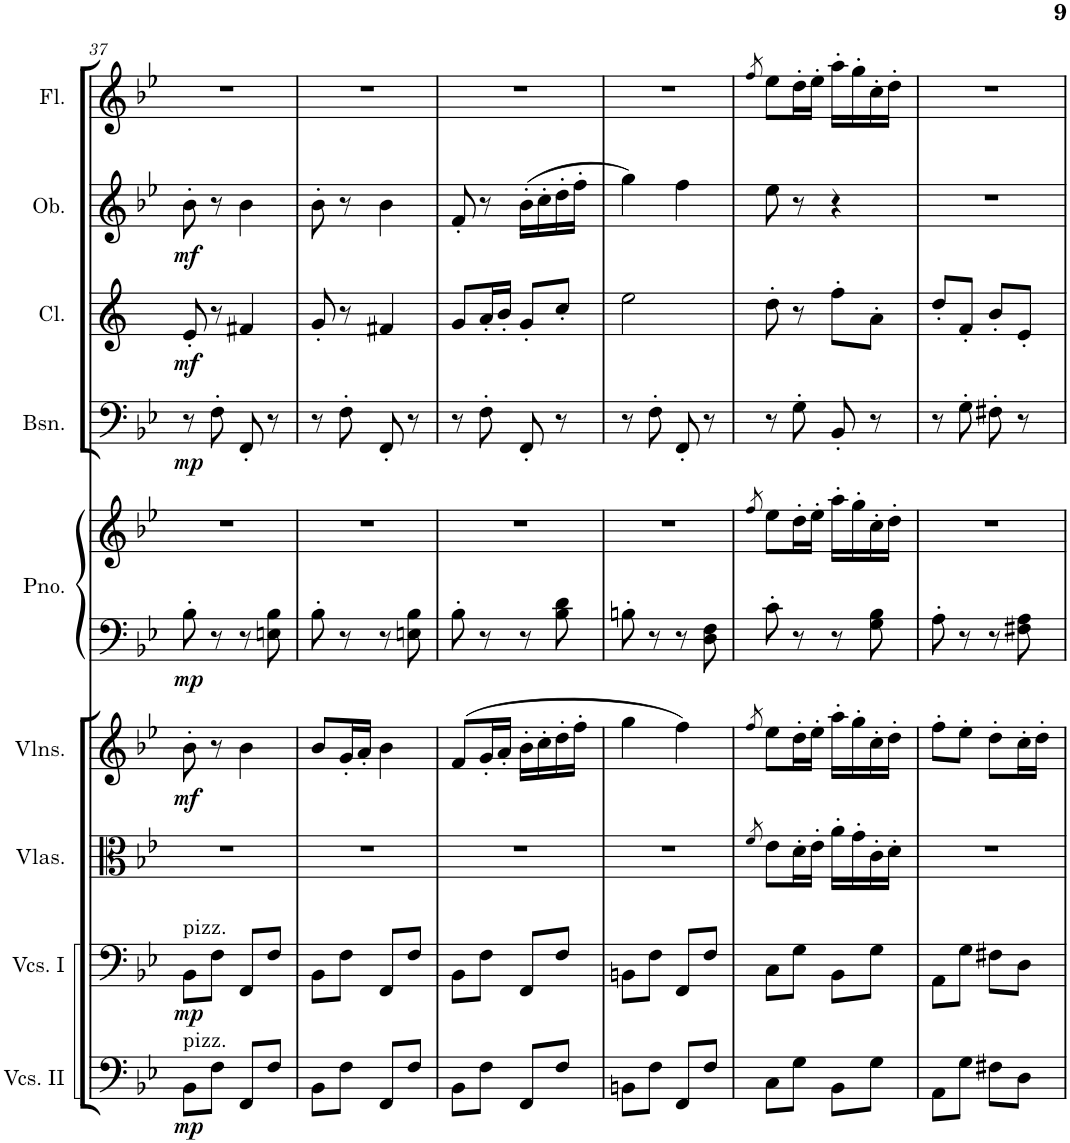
**kern	**dynam	**kern	**dynam	**kern	**kern	**dynam	**kern	**kern	**dynam	**kern	**dynam	**kern	**dynam	**kern	**dynam	**kern
*part9	*part9	*part8	*part8	*part7	*part6	*part6	*part5	*part5	*part5	*part4	*part4	*part3	*part3	*part2	*part2	*part1
*staff10	*staff10	*staff9	*staff9	*staff8	*staff7	*staff7	*staff6	*staff5	*staff5/6	*staff4	*staff4	*staff3	*staff3	*staff2	*staff2	*staff1
*I"Violoncellos II	*	*I"Violoncellos I	*	*I"Violas	*I"Violins	*	*I"Piano	*	*	*I"Bassoon	*	*I"Clarinet	*	*I"Oboe	*	*I"Flute
*I'Vcs. II	*	*I'Vcs. I	*	*I'Vlas.	*I'Vlns.	*	*I'Pno.	*	*	*I'Bsn.	*	*I'Cl.	*	*I'Ob.	*	*I'Fl.
!!LO:PB:g=z
*clefF4	*	*clefF4	*	*clefC3	*clefG2	*	*clefF4	*clefG2	*	*clefF4	*	*clefG2	*	*clefG2	*	*clefG2
*	*	*	*	*	*	*	*	*	*	*	*	*Trd1c2	*	*	*	*
*k[b-e-]	*	*k[b-e-]	*	*k[b-e-]	*k[b-e-]	*	*k[b-e-]	*k[b-e-]	*	*k[b-e-]	*	*k[]	*	*k[b-e-]	*	*k[b-e-]
*M2/4	*	*M2/4	*	*M2/4	*M2/4	*	*M2/4	*M2/4	*	*M2/4	*	*M2/4	*	*M2/4	*	*M2/4
=37	=37	=37	=37	=37	=37	=37	=37	=37	=37	=37	=37	=37	=37	=37	=37	=37
!	!	!LO:TX:a:t=pizz.	!	!	!	!	!	!	!	!	!	!	!	!	!	!
!LO:TX:a:t=pizz.	!	!	!	!	!	!	!	!	!	!	!	!	!	!	!	!
!	!LO:DY:b	!	!LO:DY:b	!	!	!LO:DY:b	!	!	!LO:DY:b=2	!	!LO:DY:b	!	!LO:DY:b	!	!LO:DY:b	!
8BB-\L	mp	8BB-\L	mp	2r	8b-'\	mf	8B-'\	2r	mp	8r	mp	8e'/	mf	8b-'\	mf	2r
8F\J	.	8F\J	.	.	8r	.	8r	.	.	8F'\	.	8r	.	8r	.	.
8FF/L	.	8FF/L	.	.	4b-\	.	8r	.	.	8FF'/	.	4f#X/	.	4b-\	.	.
8F/J	.	8F/J	.	.	.	.	8En\ 8B-\	.	.	8r	.	.	.	.	.	.
=38	=38	=38	=38	=38	=38	=38	=38	=38	=38	=38	=38	=38	=38	=38	=38	=38
8BB-\L	.	8BB-\L	.	2r	8b-/L	.	8B-'\	2r	.	8r	.	8g'/	.	8b-'\	.	2r
8F\J	.	8F\J	.	.	16g'/L	.	8r	.	.	8F'\	.	8r	.	8r	.	.
.	.	.	.	.	16a'/JJ	.	.	.	.	.	.	.	.	.	.	.
8FF/L	.	8FF/L	.	.	4b-\	.	8r	.	.	8FF'/	.	4f#X/	.	4b-\	.	.
8F/J	.	8F/J	.	.	.	.	8En\ 8B-\	.	.	8r	.	.	.	.	.	.
=39	=39	=39	=39	=39	=39	=39	=39	=39	=39	=39	=39	=39	=39	=39	=39	=39
8BB-\L	.	8BB-\L	.	2r	(8f/L	.	8B-'\	2r	.	8r	.	8g/L	.	8f'/	.	2r
8F\J	.	8F\J	.	.	16g'/L	.	8r	.	.	8F'\	.	16a'/L	.	8r	.	.
.	.	.	.	.	16a'/JJ	.	.	.	.	.	.	16b'/JJ	.	.	.	.
8FF/L	.	8FF/L	.	.	16b-'\LL	.	8r	.	.	8FF'/	.	8g'/L	.	(16b-'\LL	.	.
.	.	.	.	.	16cc'\	.	.	.	.	.	.	.	.	16cc'\	.	.
8F/J	.	8F/J	.	.	16dd'\	.	8B-\ 8d\	.	.	8r	.	8cc'/J	.	16dd'\	.	.
.	.	.	.	.	16ff'\JJ	.	.	.	.	.	.	.	.	16ff'\JJ	.	.
=40	=40	=40	=40	=40	=40	=40	=40	=40	=40	=40	=40	=40	=40	=40	=40	=40
8BBn\L	.	8BBn\L	.	2r	4gg\	.	8Bn'\	2r	.	8r	.	2ee\	.	4gg\)	.	2r
8F\J	.	8F\J	.	.	.	.	8r	.	.	8F'\	.	.	.	.	.	.
8FF/L	.	8FF/L	.	.	4ff\)	.	8r	.	.	8FF'/	.	.	.	4ff\	.	.
8F/J	.	8F/J	.	.	.	.	8D\ 8F\	.	.	8r	.	.	.	.	.	.
=41	=41	=41	=41	=41	=41	=41	=41	=41	=41	=41	=41	=41	=41	=41	=41	=41
.	.	.	.	8qf/	8qff/	.	.	8qff/	.	.	.	.	.	.	.	8qff/
8C\L	.	8C\L	.	8e-\L	8ee-\L	.	8c'\	8ee-\L	.	8r	.	8dd'\	.	8ee-\	.	8ee-\L
8G\J	.	8G\J	.	16d'\L	16dd'\L	.	8r	16dd'\L	.	8G'\	.	8r	.	8r	.	16dd'\L
.	.	.	.	16e-'\JJ	16ee-'\JJ	.	.	16ee-'\JJ	.	.	.	.	.	.	.	16ee-'\JJ
8BB-\L	.	8BB-\L	.	16a'\LL	16aa'\LL	.	8r	16aa'\LL	.	8BB-'/	.	8ff'\L	.	4r	.	16aa'\LL
.	.	.	.	16g'\	16gg'\	.	.	16gg'\	.	.	.	.	.	.	.	16gg'\
8G\J	.	8G\J	.	16c'\	16cc'\	.	8G\ 8B-\	16cc'\	.	8r	.	8a'\J	.	.	.	16cc'\
.	.	.	.	16d'\JJ	16dd'\JJ	.	.	16dd'\JJ	.	.	.	.	.	.	.	16dd'\JJ
=42	=42	=42	=42	=42	=42	=42	=42	=42	=42	=42	=42	=42	=42	=42	=42	=42
8AA\L	.	8AA\L	.	2r	8ff'\L	.	8A'\	2r	.	8r	.	8dd'/L	.	2r	.	2r
8G\J	.	8G\J	.	.	8ee-'\J	.	8r	.	.	8G'\	.	8f'/J	.	.	.	.
8F#X\L	.	8F#X\L	.	.	8dd'\L	.	8r	.	.	8F#X'\	.	8b'/L	.	.	.	.
8D\J	.	8D\J	.	.	16cc'\L	.	8F#X\ 8A\	.	.	8r	.	8e'/J	.	.	.	.
.	.	.	.	.	16dd'\JJ	.	.	.	.	.	.	.	.	.	.	.
=	=	=	=	=	=	=	=	=	=	=	=	=	=	=	=	=
*-	*-	*-	*-	*-	*-	*-	*-	*-	*-	*-	*-	*-	*-	*-	*-	*-
